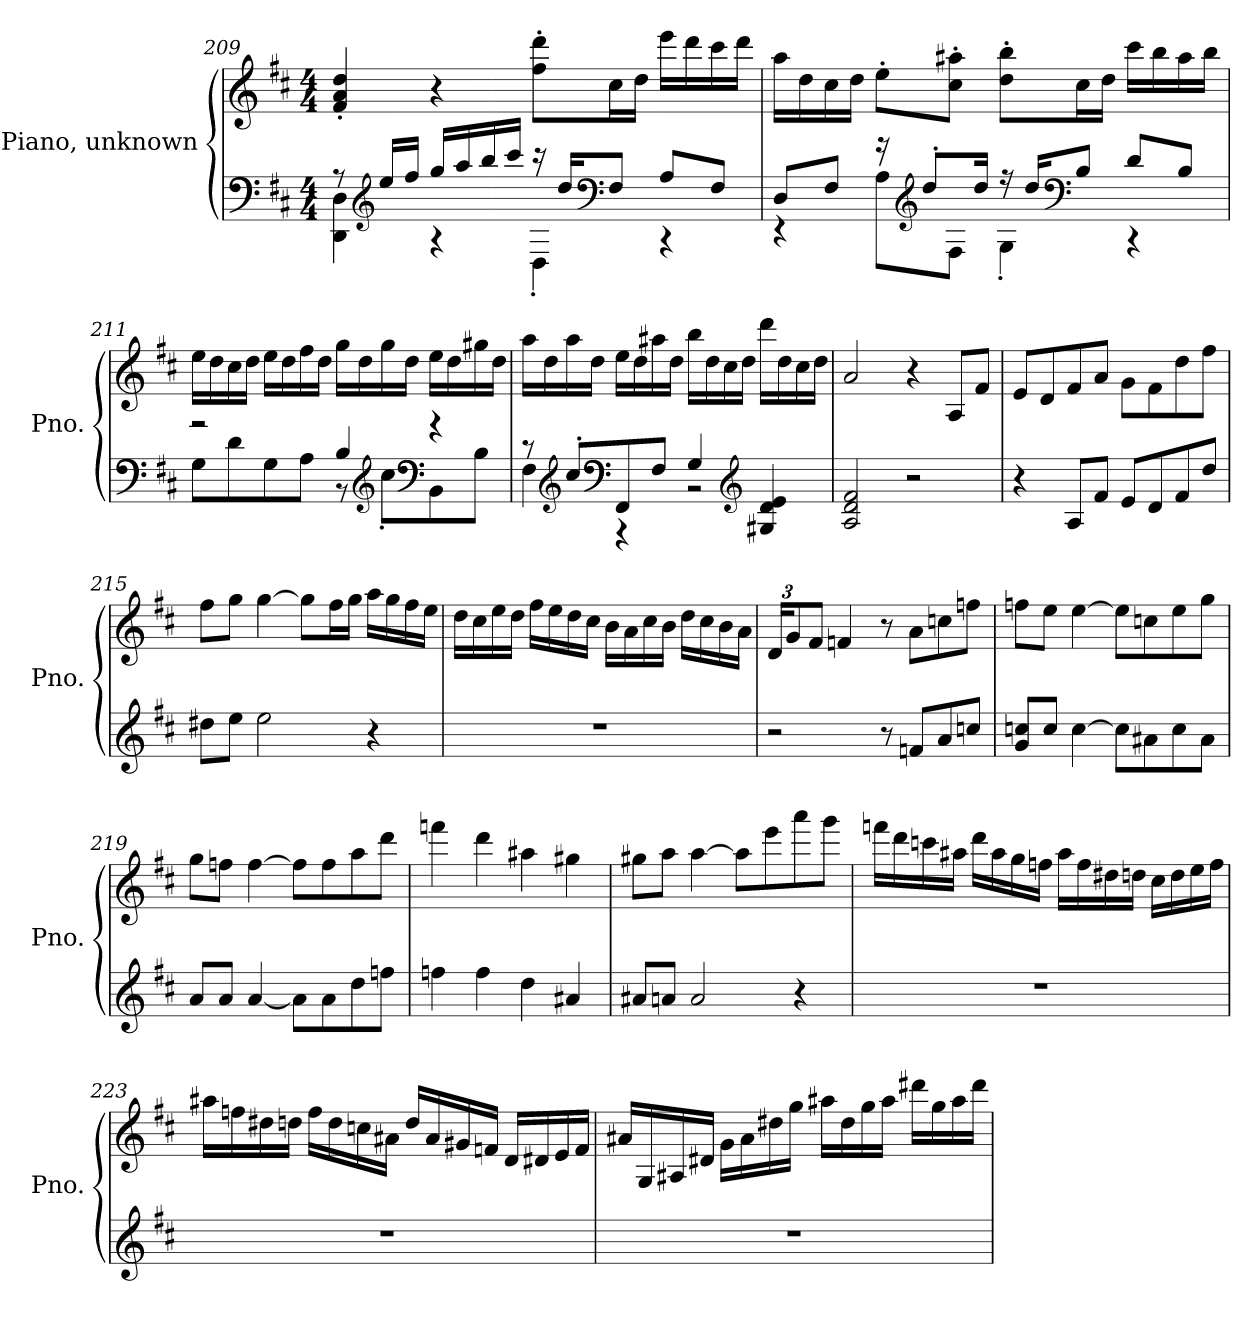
**kern	**kern
*part1	*part1
*staff2	*staff1
*I"Piano, unknown	*
*I'Pno.	*
!!LO:LB:g=z
*clefF4	*clefG2
*k[f#c#]	*k[f#c#]
*M4/4	*M4/4
=209	=209
*^	*
8r	4DD\ 4D\	4f#/' 4a/' 4dd/'
*clefG2	*	*
16ee/LL	.	.
16ff#/JJ	.	.
16gg/LL	4r	4r
16aa/	.	.
16bb/	.	.
16ccc#/JJ	.	.
16r	4D'\	8ff#\' 8ddd\'L
16dd/KL	.	.
*clefF4	*	*
8F#/J	.	16cc#\L
.	.	16dd\JJ
8A/L	4r	16eee\LL
.	.	16ddd\
8F#/J	.	16ccc#\
.	.	16ddd\JJ
=210	=210	=210
8D/L	4r	16aa\LL
.	.	16dd\
8F#/J	.	16cc#\
.	.	16dd\JJ
16r	8A\L	8ee'\L
*clefG2	*	*
8dd'/L	.	.
.	8F#\J	8cc#\' 8aa#X\'J
16dd/Jk	.	.
16r	4G'\	8dd\' 8bb\'L
16dd/KL	.	.
*clefF4	*	*
8B/J	.	16cc#\L
.	.	16dd\JJ
8d/L	4r	16ccc#\LL
.	.	16bb\
8B/J	.	16aa#\
.	.	16bb\JJ
!!LO:LB:g=z
=211	=211	=211
2r	8G\L	16ee\LL
.	.	16dd\
.	8d\	16cc#\
.	.	16dd\JJ
.	8G\	16ee\LL
.	.	16dd\
.	8A\J	16ff#\
.	.	16dd\JJ
4B/	8r	16gg\LL
.	.	16dd\
*clefG2	*	*
.	8cc#'\L	16gg\
.	.	16dd\JJ
*clefF4	*	*
4r	8BB\	16ee\LL
.	.	16dd\
.	8B\J	16gg#X\
.	.	16dd\JJ
=212	=212	=212
8r	4F#\	16aa\LL
.	.	16dd\
*clefG2	*	*
8cc#'/L	.	16aa\
.	.	16dd\JJ
*clefF4	*	*
8FF#/	4r	16ee\LL
.	.	16dd\
8F#/J	.	16aa#X\
.	.	16dd\JJ
4G/	2r	16bb\LL
.	.	16dd\
.	.	16cc#\
.	.	16dd\JJ
*clefG2	*	*
4G#X/ 4d/ 4e/	.	16ddd\LL
.	.	16dd\
.	.	16cc#\
.	.	16dd\JJ
*v	*v	*
=213	=213
2A/ 2d/ 2f#/	2a/
2r	4r
.	8A/L
.	8f#/J
!!LO:LB:g=z
=214	=214
4r	8e/L
.	8d/
8A/L	8f#/
8f#/J	8a/J
8e/L	8g\L
8d/	8f#\
8f#/	8dd\
8dd/J	8ff#\J
=215	=215
8dd#X\L	8ff#\L
8ee\J	8gg\J
2ee\	[4gg\
.	8gg\L]
.	16ff#\L
.	16gg\JJ
4r	16aa\LL
.	16gg\
.	16ff#\
.	16ee\JJ
=216	=216
1r	16dd\LL
.	16cc#\
.	16ee\
.	16dd\JJ
.	16ff#\LL
.	16ee\
.	16dd\
.	16cc#\JJ
.	16b\LL
.	16a\
.	16cc#\
.	16b\JJ
.	16dd\LL
.	16cc#\
.	16b\
.	16a\JJ
=217	=217
*	*Xbrackettup
2r	24d/KL
.	12g/
.	8f#/J
.	4fn/
8r	8r
8fn/L	8a\L
8a/	8ccn\
8ccn/J	8ffn\J
!!LO:LB:g=z
=218	=218
8g/ 8ccn/L	8ffn\L
8cc/J	8ee\J
[4cc\	[4ee\
8cc\L]	8ee\L]
8a#X\	8ccn\
8cc\	8ee\
8a#\J	8gg\J
=219	=219
8a/L	8gg\L
8a/J	8ffn\J
[4a/	[4ff\
8a\L]	8ff\L]
8a\	8ff\
8dd\	8aa\
8ffn\J	8ddd\J
=220	=220
4ffn\	4fffn\
4ff\	4ddd\
4dd\	4aa#X\
4a#X/	4gg#X\
=221	=221
8a#X/L	8gg#X\L
8an/J	8aa\J
2a/	[4aa\
.	8aa\L]
.	8eee\
4r	8aaa\
.	8ggg\J
!!LO:LB:g=z
=222	=222
1r	16fffn\LL
.	16ddd\
.	16cccn\
.	16aa#X\JJ
.	16ddd\LL
.	16aa#\
.	16gg\
.	16ffn\JJ
.	16aa#\LL
.	16ff\
.	16dd#X\
.	16ddn\JJ
.	16cc#\LL
.	16dd\
.	16ee\
.	16ff\JJ
=223	=223
1r	16aa#X\LL
.	16ffn\
.	16dd#X\
.	16ddn\JJ
.	16ff\LL
.	16dd\
.	16ccn\
.	16a#X\JJ
.	16dd/LL
.	16a#/
.	16g#X/
.	16fn/JJ
.	16d/LL
.	16d#X/
.	16e/
.	16f/JJ
!!LO:PB:g=z
=224	=224
1r	16a#X/LL
.	16G/
.	16A#X/
.	16d#X/JJ
.	16g\LL
.	16a#\
.	16dd#X\
.	16gg\JJ
.	16aa#X\LL
.	16dd#\
.	16gg\
.	16aa#\JJ
.	16ddd#X\LL
.	16gg\
.	16aa#\
.	16ddd#\JJ
=	=
*-	*-
